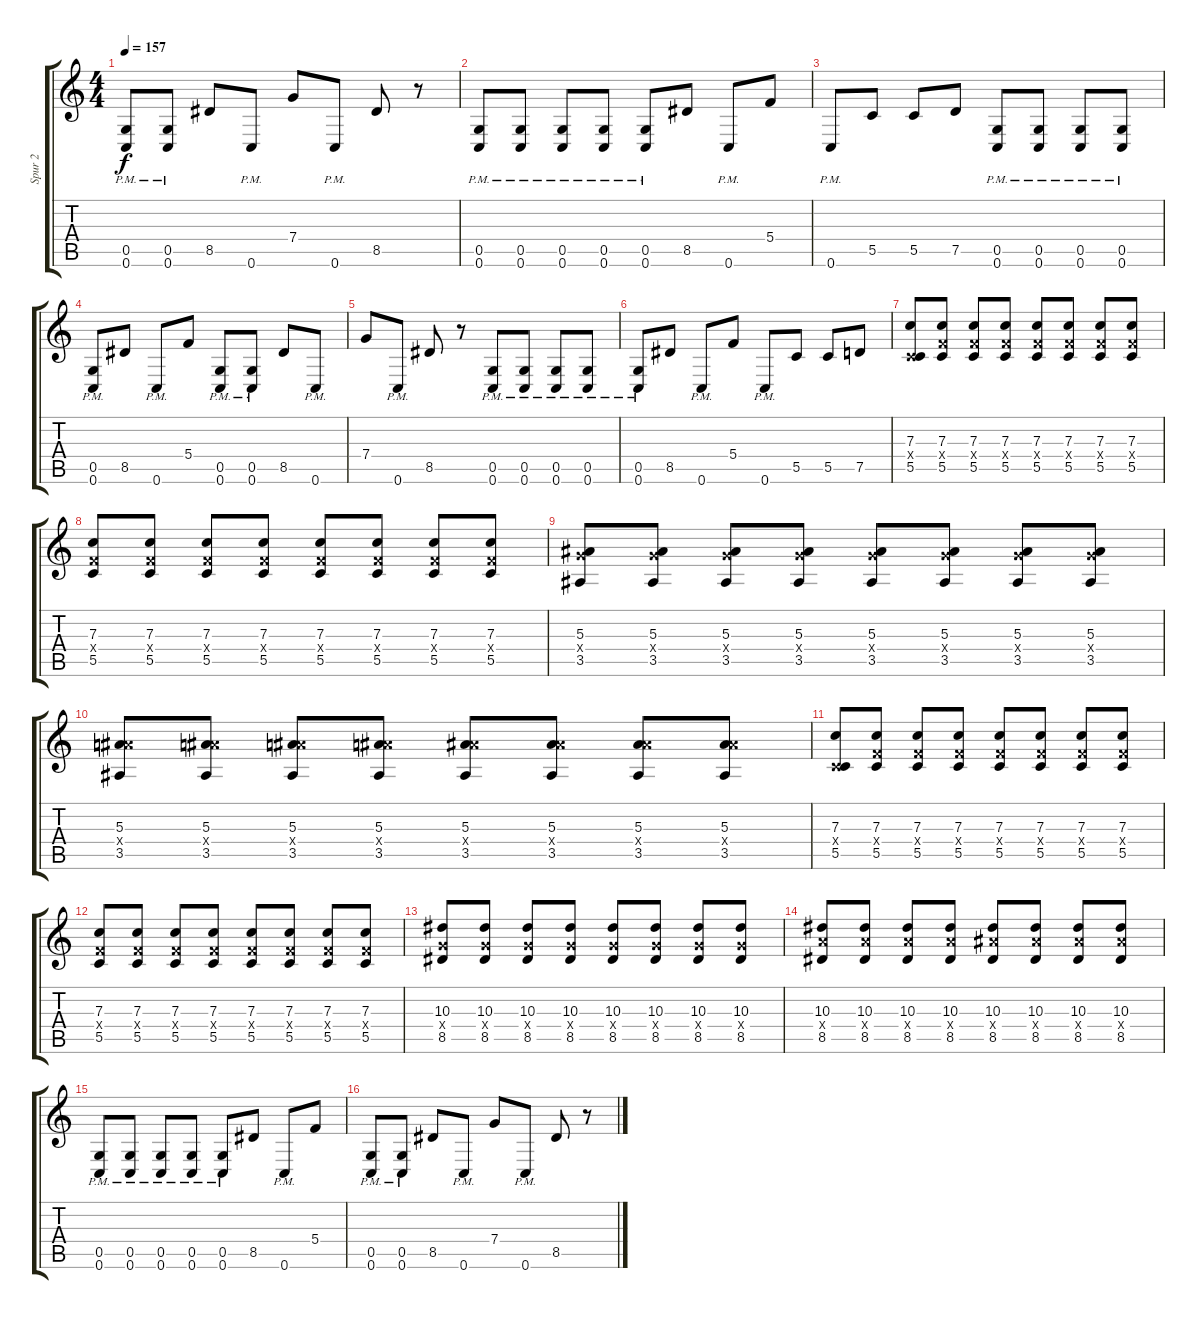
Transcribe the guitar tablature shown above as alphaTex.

\track ("Spur 2" "Spur 2") {instrument distortionguitar}
\staff {score tabs}
\tuning (D4 A3 F3 C3 G2 C2) {hide}
\ts (4 4)
\tempo 157
\clef g2
\ks c
(0.5{pm} 0.6{pm}).8{dy f} (0.5{pm} 0.6{pm}).8 8.5.8 0.6{pm}.8 7.4.8 0.6{pm}.8 8.5.8 r.8 |
(0.5{pm} 0.6{pm}).8 (0.5{pm} 0.6{pm}).8 (0.5{pm} 0.6{pm}).8 (0.5{pm} 0.6{pm}).8 (0.5{pm} 0.6{pm}).8 8.5.8 0.6{pm}.8 5.4.8 |
0.6{pm}.8 5.5.8 5.5.8 7.5.8 (0.5{pm} 0.6{pm}).8 (0.5{pm} 0.6{pm}).8 (0.5{pm} 0.6{pm}).8 (0.5{pm} 0.6{pm}).8 |
(0.5{pm} 0.6{pm}).8 8.5.8 0.6{pm}.8 5.4.8 (0.5{pm} 0.6{pm}).8 (0.5{pm} 0.6{pm}).8 8.5.8 0.6{pm}.8 |
7.4.8 0.6{pm}.8 8.5.8 r.8 (0.5{pm} 0.6{pm}).8 (0.5{pm} 0.6{pm}).8 (0.5{pm} 0.6{pm}).8 (0.5{pm} 0.6{pm}).8 |
(0.5{pm} 0.6{pm}).8 8.5.8 0.6{pm}.8 5.4.8 0.6{pm}.8 5.5.8 5.5.8 7.5.8 |
(7.3 0.4{x} 5.5).8 (7.3 5.4{x} 5.5).8 (7.3 5.4{x} 5.5).8 (7.3 5.4{x} 5.5).8 (7.3 5.4{x} 5.5).8 (7.3 5.4{x} 5.5).8 (7.3 5.4{x} 5.5).8 (7.3 5.4{x} 5.5).8 |
(7.3 5.4{x} 5.5).8 (7.3 5.4{x} 5.5).8 (7.3 5.4{x} 5.5).8 (7.3 5.4{x} 5.5).8 (7.3 5.4{x} 5.5).8 (7.3 5.4{x} 5.5).8 (7.3 5.4{x} 5.5).8 (7.3 5.4{x} 5.5).8 |
(5.3 7.4{x} 3.5).8 (5.3 7.4{x} 3.5).8 (5.3 7.4{x} 3.5).8 (5.3 7.4{x} 3.5).8 (5.3 7.4{x} 3.5).8 (5.3 7.4{x} 3.5).8 (5.3 7.4{x} 3.5).8 (5.3 7.4{x} 3.5).8 |
(5.3 9.4{x} 3.5).8 (5.3 9.4{x} 3.5).8 (5.3 9.4{x} 3.5).8 (5.3 9.4{x} 3.5).8 (5.3 10.4{x} 3.5).8 (5.3 10.4{x} 3.5).8 (5.3 10.4{x} 3.5).8 (5.3 10.4{x} 3.5).8 |
(7.3 0.4{x} 5.5).8 (7.3 5.4{x} 5.5).8 (7.3 5.4{x} 5.5).8 (7.3 5.4{x} 5.5).8 (7.3 5.4{x} 5.5).8 (7.3 5.4{x} 5.5).8 (7.3 5.4{x} 5.5).8 (7.3 5.4{x} 5.5).8 |
(7.3 5.4{x} 5.5).8 (7.3 5.4{x} 5.5).8 (7.3 5.4{x} 5.5).8 (7.3 5.4{x} 5.5).8 (7.3 5.4{x} 5.5).8 (7.3 5.4{x} 5.5).8 (7.3 5.4{x} 5.5).8 (7.3 5.4{x} 5.5).8 |
(10.3 7.4{x} 8.5).8 (10.3 7.4{x} 8.5).8 (10.3 7.4{x} 8.5).8 (10.3 7.4{x} 8.5).8 (10.3 7.4{x} 8.5).8 (10.3 7.4{x} 8.5).8 (10.3 7.4{x} 8.5).8 (10.3 7.4{x} 8.5).8 |
(10.3 9.4{x} 8.5).8 (10.3 9.4{x} 8.5).8 (10.3 9.4{x} 8.5).8 (10.3 9.4{x} 8.5).8 (10.3 10.4{x} 8.5).8 (10.3 10.4{x} 8.5).8 (10.3 10.4{x} 8.5).8 (10.3 10.4{x} 8.5).8 |
(0.5{pm} 0.6{pm}).8 (0.5{pm} 0.6{pm}).8 (0.5{pm} 0.6{pm}).8 (0.5{pm} 0.6{pm}).8 (0.5{pm} 0.6{pm}).8 8.5.8 0.6{pm}.8 5.4.8 |
(0.5{pm} 0.6{pm}).8 (0.5{pm} 0.6{pm}).8 8.5.8 0.6{pm}.8 7.4.8 0.6{pm}.8 8.5.8 r.8
